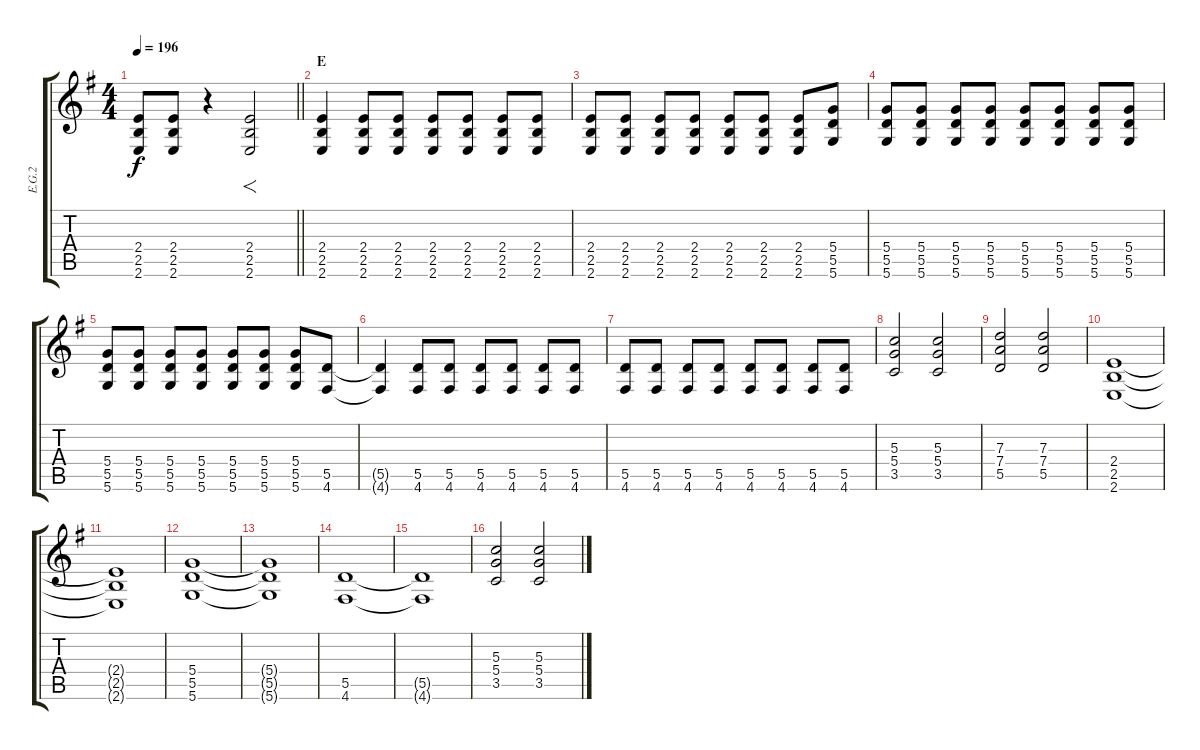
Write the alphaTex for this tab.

\track ("E.G.2" "E.G.2") {instrument distortionguitar}
\staff {score tabs}
\tuning (E4 B3 G3 D3 A2 D2) {hide}
\ts (4 4)
\tempo 196
\clef g2
\barLineRight lightlight
\ks g
(2.4{t} 2.5{t} 2.6{t}).8{dy f} (2.4 2.5 2.6).8 r.4 (2.4 2.5 2.6).2{f} |
\section ("" "E")
(2.4 2.5 2.6).4 (2.4 2.5 2.6).8 (2.4 2.5 2.6).8 (2.4 2.5 2.6).8 (2.4 2.5 2.6).8 (2.4 2.5 2.6).8 (2.4 2.5 2.6).8 |
(2.4 2.5 2.6).8 (2.4 2.5 2.6).8 (2.4 2.5 2.6).8 (2.4 2.5 2.6).8 (2.4 2.5 2.6).8 (2.4 2.5 2.6).8 (2.4 2.5 2.6).8 (5.4 5.5 5.6).8 |
(5.4 5.5 5.6).8 (5.4 5.5 5.6).8 (5.4 5.5 5.6).8 (5.4 5.5 5.6).8 (5.4 5.5 5.6).8 (5.4 5.5 5.6).8 (5.4 5.5 5.6).8 (5.4 5.5 5.6).8 |
(5.4 5.5 5.6).8 (5.4 5.5 5.6).8 (5.4 5.5 5.6).8 (5.4 5.5 5.6).8 (5.4 5.5 5.6).8 (5.4 5.5 5.6).8 (5.4 5.5 5.6).8 (5.5 4.6).8 |
(5.5{t} 4.6{t}).4 (5.5 4.6).8 (5.5 4.6).8 (5.5 4.6).8 (5.5 4.6).8 (5.5 4.6).8 (5.5 4.6).8 |
(5.5 4.6).8 (5.5 4.6).8 (5.5 4.6).8 (5.5 4.6).8 (5.5 4.6).8 (5.5 4.6).8 (5.5 4.6).8 (5.5 4.6).8 |
(5.3 5.4 3.5).2 (5.3 5.4 3.5).2 |
(7.3 7.4 5.5).2 (7.3 7.4 5.5).2 |
(2.4 2.5 2.6).1 |
(2.4{t} 2.5{t} 2.6{t}).1 |
(5.4 5.5 5.6).1 |
(5.4{t} 5.5{t} 5.6{t}).1 |
(5.5 4.6).1 |
(5.5{t} 4.6{t}).1 |
(5.3 5.4 3.5).2 (5.3 5.4 3.5).2
